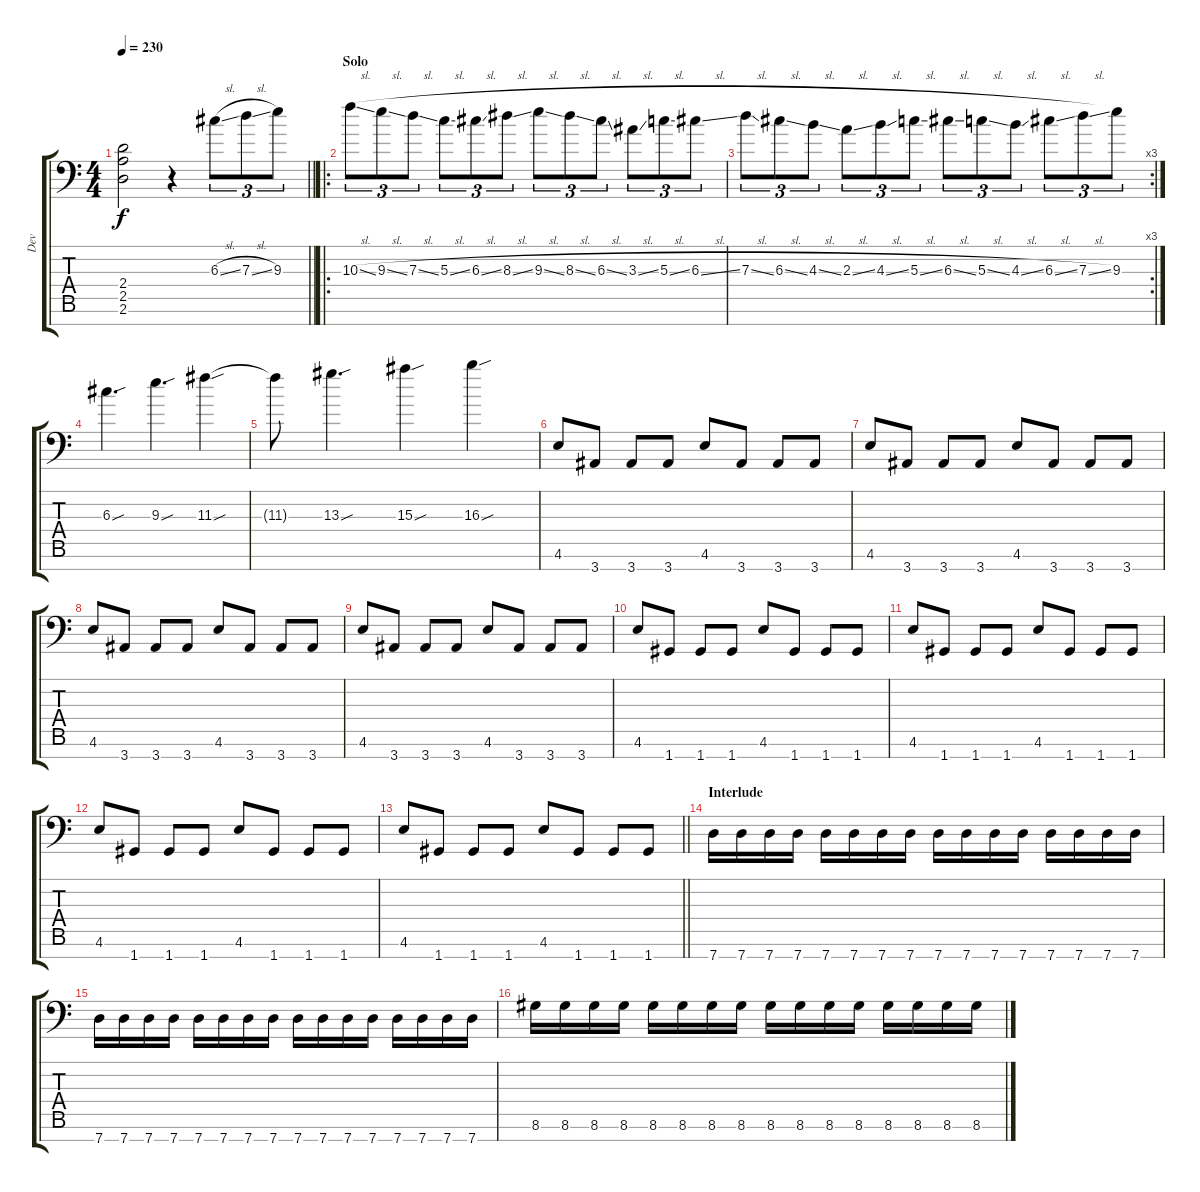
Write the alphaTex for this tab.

\track ("Dev " "Dev ") {instrument distortionguitar}
\staff {score tabs}
\tuning (E4 C4 G3 C3 G2 C2 G1) {hide}
\ts (4 4)
\tempo 230
\clef f4
\barLineRight lightlight
\ks c
(2.4 2.5 2.6).2{dy f} r.4 6.3{sl}.8{tu (3 2)} 7.3{sl}.8{tu (3 2)} 9.3.8{tu (3 2)} |
\ro
\section ("" "Solo")
10.3{sl}.8{tu (3 2)} 9.3{sl}.8{tu (3 2)} 7.3{sl}.8{tu (3 2)} 5.3{sl}.8{tu (3 2)} 6.3{sl}.8{tu (3 2)} 8.3{sl}.8{tu (3 2)} 9.3{sl}.8{tu (3 2)} 8.3{sl}.8{tu (3 2)} 6.3{sl}.8{tu (3 2)} 3.3{sl}.8{tu (3 2)} 5.3{sl}.8{tu (3 2)} 6.3{sl}.8{tu (3 2)} |
\rc 3
7.3{sl}.8{tu (3 2)} 6.3{sl}.8{tu (3 2)} 4.3{sl}.8{tu (3 2)} 2.3{sl}.8{tu (3 2)} 4.3{sl}.8{tu (3 2)} 5.3{sl}.8{tu (3 2)} 6.3{sl}.8{tu (3 2)} 5.3{sl}.8{tu (3 2)} 4.3{sl}.8{tu (3 2)} 6.3{sl}.8{tu (3 2)} 7.3{sl}.8{tu (3 2)} 9.3.8{tu (3 2)} |
6.3{sou}.4{d} 9.3{sou}.4{d} 11.3{sou}.4 |
11.3{t}.8 13.3{sou}.4{d} 15.3{sou}.4 16.3{sou}.4 |
4.6.8 3.7.8 3.7.8 3.7.8 4.6.8 3.7.8 3.7.8 3.7.8 |
4.6.8 3.7.8 3.7.8 3.7.8 4.6.8 3.7.8 3.7.8 3.7.8 |
4.6.8 3.7.8 3.7.8 3.7.8 4.6.8 3.7.8 3.7.8 3.7.8 |
4.6.8 3.7.8 3.7.8 3.7.8 4.6.8 3.7.8 3.7.8 3.7.8 |
4.6.8 1.7.8 1.7.8 1.7.8 4.6.8 1.7.8 1.7.8 1.7.8 |
4.6.8 1.7.8 1.7.8 1.7.8 4.6.8 1.7.8 1.7.8 1.7.8 |
4.6.8 1.7.8 1.7.8 1.7.8 4.6.8 1.7.8 1.7.8 1.7.8 |
\barLineRight lightlight
4.6.8 1.7.8 1.7.8 1.7.8 4.6.8 1.7.8 1.7.8 1.7.8 |
\section ("" "Interlude")
7.7.16 7.7.16 7.7.16 7.7.16 7.7.16 7.7.16 7.7.16 7.7.16 7.7.16 7.7.16 7.7.16 7.7.16 7.7.16 7.7.16 7.7.16 7.7.16 |
7.7.16 7.7.16 7.7.16 7.7.16 7.7.16 7.7.16 7.7.16 7.7.16 7.7.16 7.7.16 7.7.16 7.7.16 7.7.16 7.7.16 7.7.16 7.7.16 |
8.6.16 8.6.16 8.6.16 8.6.16 8.6.16 8.6.16 8.6.16 8.6.16 8.6.16 8.6.16 8.6.16 8.6.16 8.6.16 8.6.16 8.6.16 8.6.16
